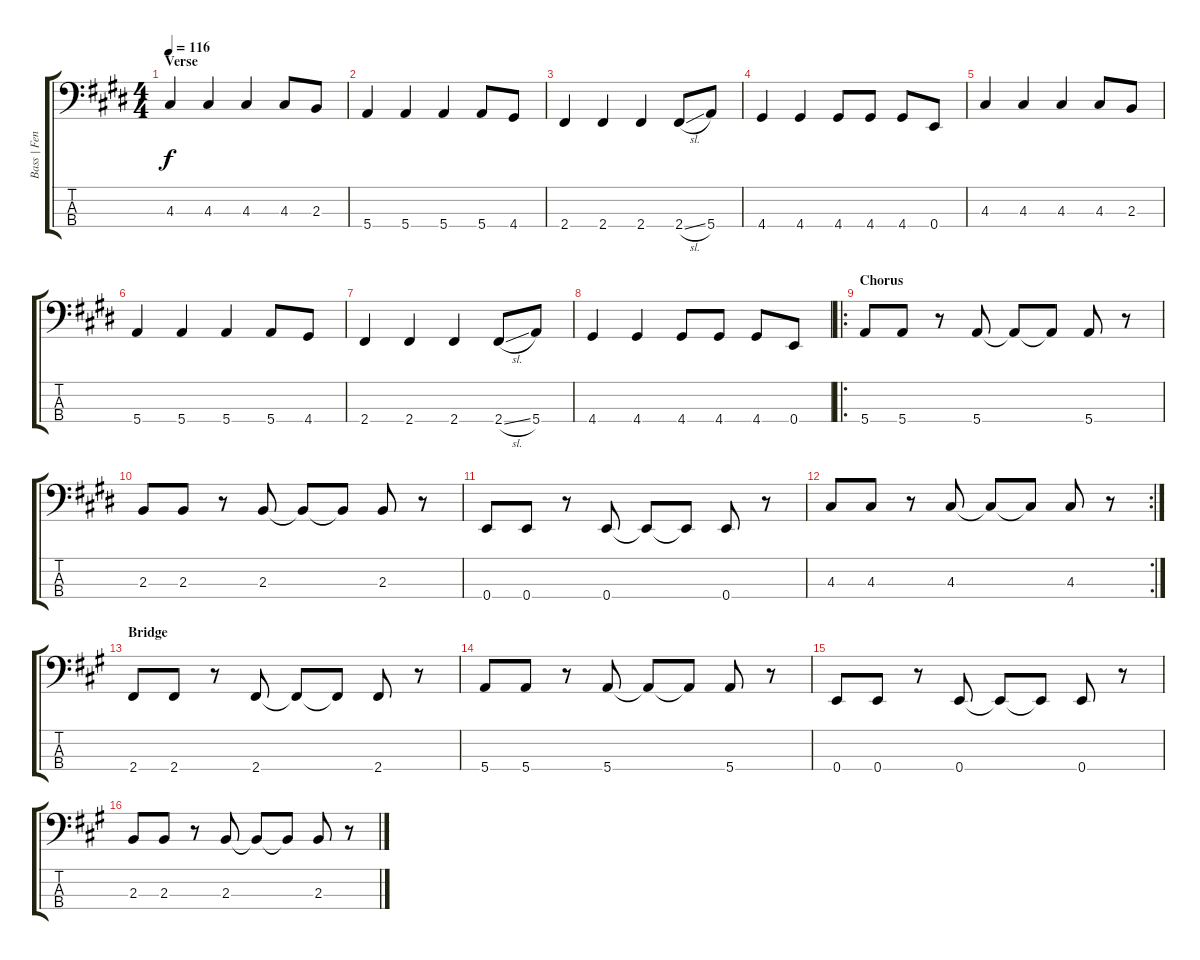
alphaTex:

\track ("Bass | Fender Standard Precision" "Bass | Fen") {instrument electricbassfinger}
\staff {score tabs}
\tuning (G2 D2 A1 E1) {hide}
\ts (4 4)
\section ("" "Verse")
\tempo 116
\clef f4
\ks c#minor
4.3.4{dy f} 4.3.4 4.3.4 4.3.8 2.3.8 |
5.4.4 5.4.4 5.4.4 5.4.8 4.4.8 |
2.4.4 2.4.4 2.4.4 2.4{sl}.8 5.4.8 |
4.4.4 4.4.4 4.4.8 4.4.8 4.4.8 0.4.8 |
4.3.4 4.3.4 4.3.4 4.3.8 2.3.8 |
5.4.4 5.4.4 5.4.4 5.4.8 4.4.8 |
2.4.4 2.4.4 2.4.4 2.4{sl}.8 5.4.8 |
4.4.4 4.4.4 4.4.8 4.4.8 4.4.8 0.4.8 |
\ro
\section ("" "Chorus")
5.4.8 5.4.8 r.8 5.4.8 5.4{t}.8 5.4{t}.8 5.4.8 r.8 |
2.3.8 2.3.8 r.8 2.3.8 2.3{t}.8 2.3{t}.8 2.3.8 r.8 |
0.4.8 0.4.8 r.8 0.4.8 0.4{t}.8 0.4{t}.8 0.4.8 r.8 |
\rc 2
4.3.8 4.3.8 r.8 4.3.8 4.3{t}.8 4.3{t}.8 4.3.8 r.8 |
\section ("" "Bridge")
\ks f#minor
2.4.8 2.4.8 r.8 2.4.8 2.4{t}.8 2.4{t}.8 2.4.8 r.8 |
5.4.8 5.4.8 r.8 5.4.8 5.4{t}.8 5.4{t}.8 5.4.8 r.8 |
0.4.8 0.4.8 r.8 0.4.8 0.4{t}.8 0.4{t}.8 0.4.8 r.8 |
2.3.8 2.3.8 r.8 2.3.8 2.3{t}.8 2.3{t}.8 2.3.8 r.8
